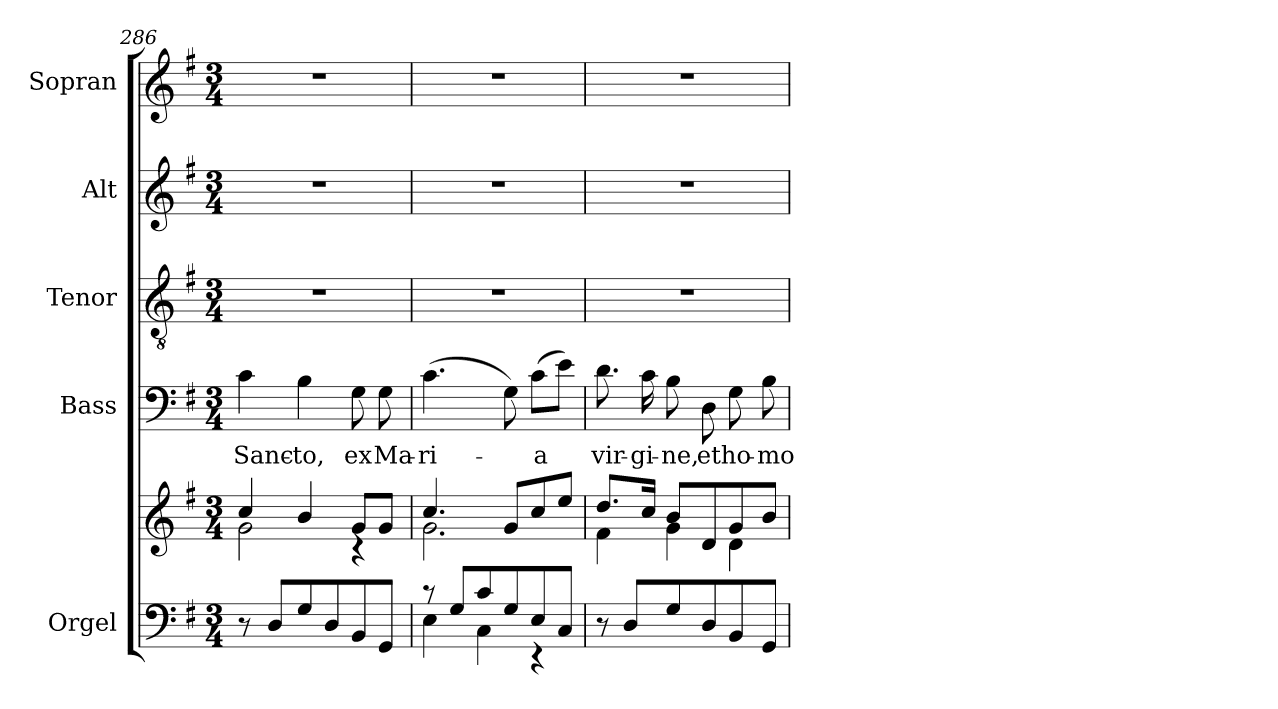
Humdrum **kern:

**kern	**kern	**kern	**text	**kern	**kern	**kern
*part5	*part5	*part4	*part4	*part3	*part2	*part1
*staff6	*staff5	*staff4	*staff4	*staff3	*staff2	*staff1
*I"Orgel	*	*I"Bass	*	*I"Tenor	*I"Alt	*I"Sopran
*I'Org.	*	*I'B	*	*I'T	*I'A	*I'S
*clefF4	*clefG2	*clefF4	*	*clefGv2	*clefG2	*clefG2
*k[f#]	*k[f#]	*k[f#]	*	*k[f#]	*k[f#]	*k[f#]
*G:	*G:	*G:	*	*G:	*G:	*G:
*M3/4	*M3/4	*M3/4	*	*M3/4	*M3/4	*M3/4
=286	=286	=286	=286	=286	=286	=286
*	*^	*	*	*	*	*
!	!	!	!	!LO:LY:b	!	!	!
8r	4cc/	2g\	4c\	Sanc-	2.r	2.r	2.r
8D/L	.	.	.	.	.	.	.
!	!	!	!	!LO:LY:b	!	!	!
8G/	4b/	.	4B\	-to,	.	.	.
8D/	.	.	.	.	.	.	.
!	!	!	!	!LO:LY:b	!	!	!
8BB/	8g/L	4rB	8G\	ex	.	.	.
!	!	!	!	!LO:LY:b	!	!	!
8GG/J	8g/J	.	8G\	Ma-	.	.	.
=287	=287	=287	=287	=287	=287	=287	=287
*^	*	*	*	*	*	*	*
!	!	!	!	!	!LO:LY:b	!	!	!
8rc	4E\	4.cc/	2.g\	(>4.c\	-ri-	2.r	2.r	2.r
8G/L	.	.	.	.	.	.	.	.
8c/	4C\	.	.	.	.	.	.	.
8G/	.	8g/L	.	8G\)	.	.	.	.
!	!	!	!	!	!LO:LY:b	!	!	!
8E/	4rEE	8cc/	.	(>8c\L	-a	.	.	.
8C/J	.	8ee/J	.	8e\J)	.	.	.	.
*v	*v	*	*	*	*	*	*	*
=288	=288	=288	=288	=288	=288	=288	=288
!	!	!	!	!LO:LY:b	!	!	!
8r	8.dd/L	4f#\	8.d\	vir-	2.r	2.r	2.r
8D/L	.	.	.	.	.	.	.
!	!	!	!	!LO:LY:b	!	!	!
.	16cc/Jk	.	16c\	-gi-	.	.	.
!	!	!	!	!LO:LY:b	!	!	!
8G/	8b/L	4g\	8B\	-ne,	.	.	.
!	!	!	!	!LO:LY:b	!	!	!
8D/	8d/	.	8D\	et	.	.	.
!	!	!	!	!LO:LY:b	!	!	!
8BB/	8g/	4d\	8G\	ho-	.	.	.
!	!	!	!	!LO:LY:b	!	!	!
8GG/J	8b/J	.	8B\	-mo	.	.	.
*	*v	*v	*	*	*	*	*
=	=	=	=	=	=	=
*-	*-	*-	*-	*-	*-	*-
